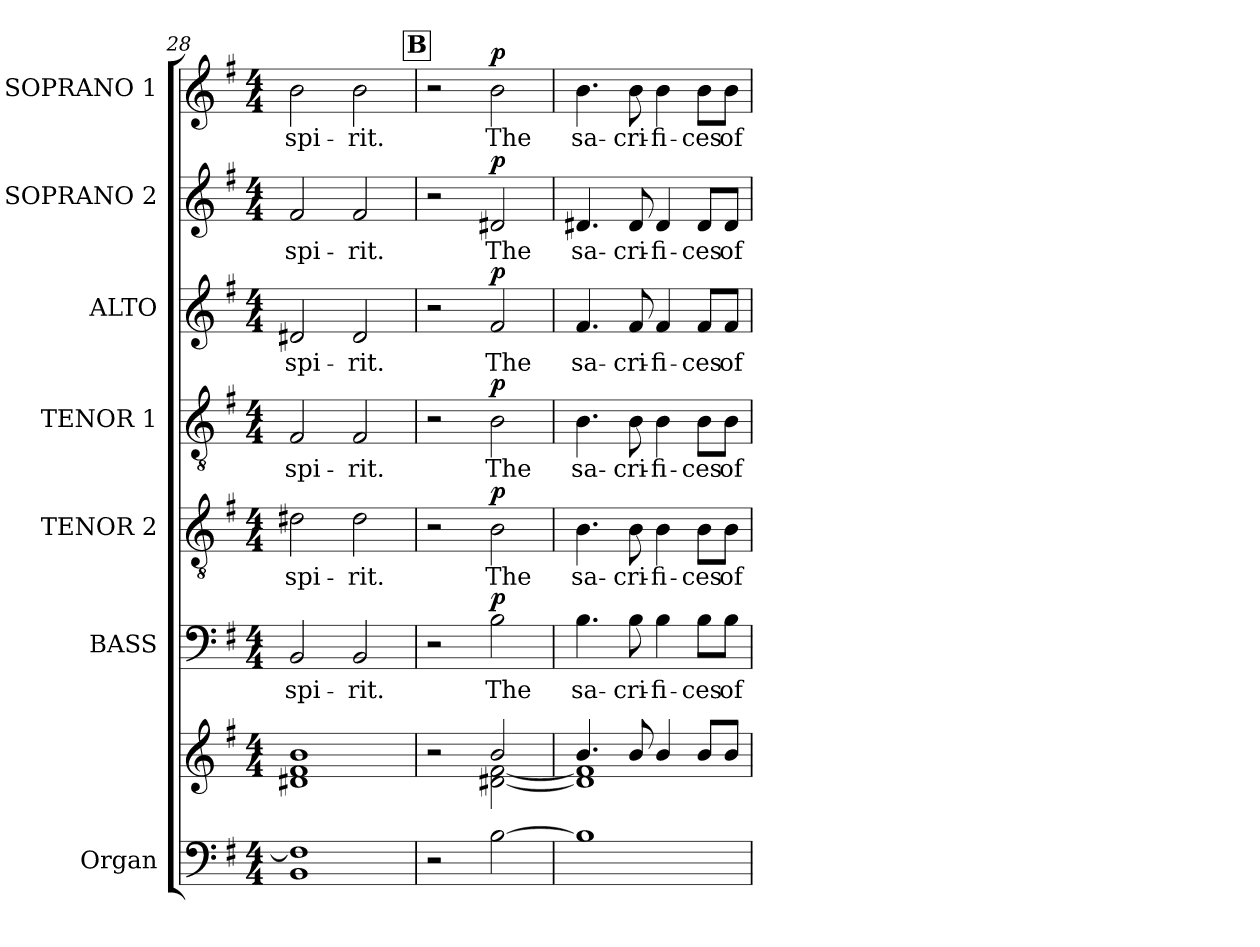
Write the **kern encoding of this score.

**kern	**kern	**kern	**text	**dynam	**kern	**text	**dynam	**kern	**text	**dynam	**kern	**text	**dynam	**kern	**text	**dynam	**kern	**text	**dynam
*part7	*part7	*part6	*part6	*part6	*part5	*part5	*part5	*part4	*part4	*part4	*part3	*part3	*part3	*part2	*part2	*part2	*part1	*part1	*part1
*staff8	*staff7	*staff6	*staff6	*staff6	*staff5	*staff5	*staff5	*staff4	*staff4	*staff4	*staff3	*staff3	*staff3	*staff2	*staff2	*staff2	*staff1	*staff1	*staff1
*I"Organ	*	*I"BASS	*	*	*I"TENOR 2	*	*	*I"TENOR 1	*	*	*I"ALTO	*	*	*I"SOPRANO 2	*	*	*I"SOPRANO 1	*	*
*I'Org.	*	*I'B.	*	*	*I'T2.	*	*	*I'T1.	*	*	*I'A.	*	*	*I'S2.	*	*	*I'S1.	*	*
*clefF4	*clefG2	*clefF4	*	*	*clefGv2	*	*	*clefGv2	*	*	*clefG2	*	*	*clefG2	*	*	*clefG2	*	*
*	*	*	*	*	*ITrd7c12	*	*	*ITrd7c12	*	*	*	*	*	*	*	*	*	*	*
*k[f#]	*k[f#]	*k[f#]	*	*	*k[f#]	*	*	*k[f#]	*	*	*k[f#]	*	*	*k[f#]	*	*	*k[f#]	*	*
*G:	*G:	*G:	*	*	*G:	*	*	*G:	*	*	*G:	*	*	*G:	*	*	*G:	*	*
*M4/4	*M4/4	*M4/4	*	*	*M4/4	*	*	*M4/4	*	*	*M4/4	*	*	*M4/4	*	*	*M4/4	*	*
=28	=28	=28	=28	=28	=28	=28	=28	=28	=28	=28	=28	=28	=28	=28	=28	=28	=28	=28	=28
*^	*	*	*	*	*	*	*	*	*	*	*	*	*	*	*	*	*	*	*
!	!	!	!	!LO:LY:b:color=#000000	!	!	!	!	!	!	!	!	!	!	!	!	!	!	!	!
!	!	!	!	!	!	!	!LO:LY:b:color=#000000	!	!	!	!	!	!	!	!	!	!	!	!	!
!	!	!	!	!	!	!	!	!	!	!LO:LY:b:color=#000000	!	!	!	!	!	!	!	!	!	!
!	!	!	!	!	!	!	!	!	!	!	!	!	!LO:LY:b:color=#000000	!	!	!	!	!	!	!
!	!	!	!	!	!	!	!	!	!	!	!	!	!	!	!	!LO:LY:b:color=#000000	!	!	!	!
!	!	!	!	!	!	!	!	!	!	!	!	!	!	!	!	!	!	!	!LO:LY:b:color=#000000	!
1BBi 1F#i]	1ryy	1d#Xi 1f#i 1bi	2BBi/	spi-	.	2D#Xi\	spi-	.	2FF#i/	spi-	.	2d#Xi/	spi-	.	2f#i/	spi-	.	2bi\	spi-	.
!	!	!	!	!LO:LY:b:color=#000000	!	!	!	!	!	!	!	!	!	!	!	!	!	!	!	!
!	!	!	!	!	!	!	!LO:LY:b:color=#000000	!	!	!	!	!	!	!	!	!	!	!	!	!
!	!	!	!	!	!	!	!	!	!	!LO:LY:b:color=#000000	!	!	!	!	!	!	!	!	!	!
!	!	!	!	!	!	!	!	!	!	!	!	!	!LO:LY:b:color=#000000	!	!	!	!	!	!	!
!	!	!	!	!	!	!	!	!	!	!	!	!	!	!	!	!LO:LY:b:color=#000000	!	!	!	!
!	!	!	!	!	!	!	!	!	!	!	!	!	!	!	!	!	!	!	!LO:LY:b:color=#000000	!
.	.	.	2BBi/	-rit.	.	2D#i\	-rit.	.	2FF#i/	-rit.	.	2d#i/	-rit.	.	2f#i/	-rit.	.	2bi\	-rit.	.
*v	*v	*	*	*	*	*	*	*	*	*	*	*	*	*	*	*	*	*	*	*
!!LO:PB:g=z
!!LO:REH:place=s1:B:color=#000000:enc=box:fs=14.284:t=B
=29	=29	=29	=29	=29	=29	=29	=29	=29	=29	=29	=29	=29	=29	=29	=29	=29	=29	=29	=29
*	*^	*	*	*	*	*	*	*	*	*	*	*	*	*	*	*	*	*	*
2r	2r	2ryy	2r	.	.	2r	.	.	2r	.	.	2r	.	.	2r	.	.	2r	.	.
!	!	!	!	!LO:LY:b:color=#000000	!	!	!	!	!	!	!	!	!	!	!	!	!	!	!	!
!	!	!	!	!	!	!	!LO:LY:b:color=#000000	!	!	!	!	!	!	!	!	!	!	!	!	!
!	!	!	!	!	!	!	!	!	!	!LO:LY:b:color=#000000	!	!	!	!	!	!	!	!	!	!
!	!	!	!	!	!	!	!	!	!	!	!	!	!LO:LY:b:color=#000000	!	!	!	!	!	!	!
!	!	!	!	!	!	!	!	!	!	!	!	!	!	!	!	!LO:LY:b:color=#000000	!	!	!	!
!	!	!	!	!	!	!	!	!	!	!	!	!	!	!	!	!	!	!	!LO:LY:b:color=#000000	!
[2Bi\	2bi/	[2d#Xi\ [2f#i	2Bi\	The	p	2BBi\	The	p	2BBi\	The	p	2f#i/	The	p	2d#Xi/	The	p	2bi\	The	p
=30	=30	=30	=30	=30	=30	=30	=30	=30	=30	=30	=30	=30	=30	=30	=30	=30	=30	=30	=30	=30
!	!	!	!	!LO:LY:b:color=#000000	!	!	!	!	!	!	!	!	!	!	!	!	!	!	!	!
!	!	!	!	!	!	!	!LO:LY:b:color=#000000	!	!	!	!	!	!	!	!	!	!	!	!	!
!	!	!	!	!	!	!	!	!	!	!LO:LY:b:color=#000000	!	!	!	!	!	!	!	!	!	!
!	!	!	!	!	!	!	!	!	!	!	!	!	!LO:LY:b:color=#000000	!	!	!	!	!	!	!
!	!	!	!	!	!	!	!	!	!	!	!	!	!	!	!	!LO:LY:b:color=#000000	!	!	!	!
!	!	!	!	!	!	!	!	!	!	!	!	!	!	!	!	!	!	!	!LO:LY:b:color=#000000	!
1Bi]	4.bi/	1d#i] 1f#i]	4.Bi\	sa-	.	4.BBi\	sa-	.	4.BBi\	sa-	.	4.f#i/	sa-	.	4.d#Xi/	sa-	.	4.bi\	sa-	.
!	!	!	!	!LO:LY:b:color=#000000	!	!	!	!	!	!	!	!	!	!	!	!	!	!	!	!
!	!	!	!	!	!	!	!LO:LY:b:color=#000000	!	!	!	!	!	!	!	!	!	!	!	!	!
!	!	!	!	!	!	!	!	!	!	!LO:LY:b:color=#000000	!	!	!	!	!	!	!	!	!	!
!	!	!	!	!	!	!	!	!	!	!	!	!	!LO:LY:b:color=#000000	!	!	!	!	!	!	!
!	!	!	!	!	!	!	!	!	!	!	!	!	!	!	!	!LO:LY:b:color=#000000	!	!	!	!
!	!	!	!	!	!	!	!	!	!	!	!	!	!	!	!	!	!	!	!LO:LY:b:color=#000000	!
.	8bi/	.	8Bi\	-cri-	.	8BBi\	-cri-	.	8BBi\	-cri-	.	8f#i/	-cri-	.	8d#i/	-cri-	.	8bi\	-cri-	.
!	!	!	!	!LO:LY:b:color=#000000	!	!	!	!	!	!	!	!	!	!	!	!	!	!	!	!
!	!	!	!	!	!	!	!LO:LY:b:color=#000000	!	!	!	!	!	!	!	!	!	!	!	!	!
!	!	!	!	!	!	!	!	!	!	!LO:LY:b:color=#000000	!	!	!	!	!	!	!	!	!	!
!	!	!	!	!	!	!	!	!	!	!	!	!	!LO:LY:b:color=#000000	!	!	!	!	!	!	!
!	!	!	!	!	!	!	!	!	!	!	!	!	!	!	!	!LO:LY:b:color=#000000	!	!	!	!
!	!	!	!	!	!	!	!	!	!	!	!	!	!	!	!	!	!	!	!LO:LY:b:color=#000000	!
.	4bi/	.	4Bi\	-fi-	.	4BBi\	-fi-	.	4BBi\	-fi-	.	4f#i/	-fi-	.	4d#i/	-fi-	.	4bi\	-fi-	.
!	!	!	!	!LO:LY:b:color=#000000	!	!	!	!	!	!	!	!	!	!	!	!	!	!	!	!
!	!	!	!	!	!	!	!LO:LY:b:color=#000000	!	!	!	!	!	!	!	!	!	!	!	!	!
!	!	!	!	!	!	!	!	!	!	!LO:LY:b:color=#000000	!	!	!	!	!	!	!	!	!	!
!	!	!	!	!	!	!	!	!	!	!	!	!	!LO:LY:b:color=#000000	!	!	!	!	!	!	!
!	!	!	!	!	!	!	!	!	!	!	!	!	!	!	!	!LO:LY:b:color=#000000	!	!	!	!
!	!	!	!	!	!	!	!	!	!	!	!	!	!	!	!	!	!	!	!LO:LY:b:color=#000000	!
.	8bi/L	.	8Bi\L	-ces	.	8BBi\L	-ces	.	8BBi\L	-ces	.	8f#i/L	-ces	.	8d#i/L	-ces	.	8bi\L	-ces	.
!	!	!	!	!LO:LY:b:color=#000000	!	!	!	!	!	!	!	!	!	!	!	!	!	!	!	!
!	!	!	!	!	!	!	!LO:LY:b:color=#000000	!	!	!	!	!	!	!	!	!	!	!	!	!
!	!	!	!	!	!	!	!	!	!	!LO:LY:b:color=#000000	!	!	!	!	!	!	!	!	!	!
!	!	!	!	!	!	!	!	!	!	!	!	!	!LO:LY:b:color=#000000	!	!	!	!	!	!	!
!	!	!	!	!	!	!	!	!	!	!	!	!	!	!	!	!LO:LY:b:color=#000000	!	!	!	!
!	!	!	!	!	!	!	!	!	!	!	!	!	!	!	!	!	!	!	!LO:LY:b:color=#000000	!
.	8bi/J	.	8Bi\J	of	.	8BBi\J	of	.	8BBi\J	of	.	8f#i/J	of	.	8d#i/J	of	.	8bi\J	of	.
*	*v	*v	*	*	*	*	*	*	*	*	*	*	*	*	*	*	*	*	*	*
=	=	=	=	=	=	=	=	=	=	=	=	=	=	=	=	=	=	=	=
*-	*-	*-	*-	*-	*-	*-	*-	*-	*-	*-	*-	*-	*-	*-	*-	*-	*-	*-	*-
